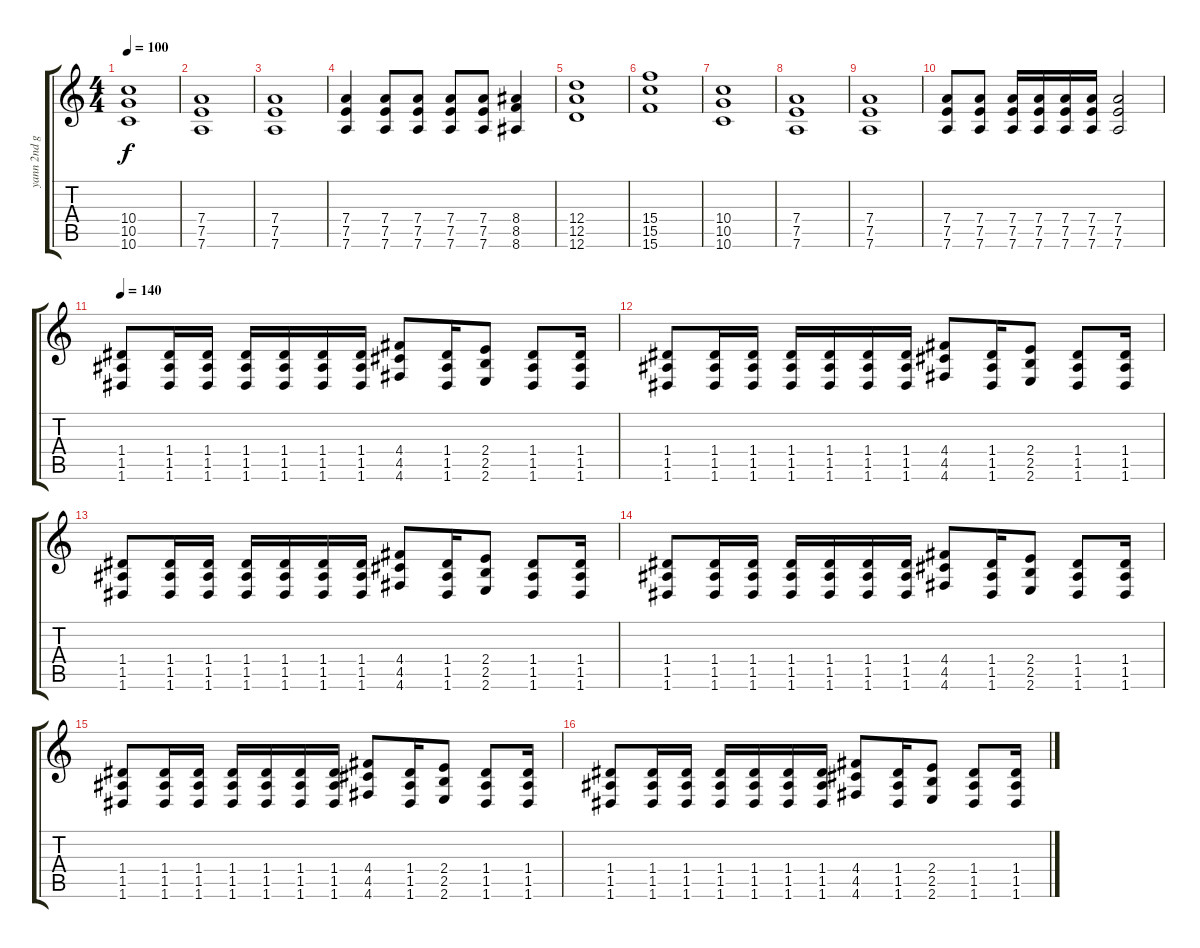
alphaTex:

\track ("yann 2nd guitar" "yann 2nd g") {instrument distortionguitar}
\staff {score tabs}
\tuning (E4 B3 G3 D3 A2 D2) {hide}
\ts (4 4)
\tempo 100
\clef g2
\ks c
(10.4 10.5 10.6).1{dy f} |
(7.4 7.5 7.6).1 |
(7.4 7.5 7.6).1 |
(7.4 7.5 7.6).4 (7.4 7.5 7.6).8 (7.4 7.5 7.6).8 (7.4 7.5 7.6).8 (7.4 7.5 7.6).8 (8.4 8.5 8.6).4 |
(12.4 12.5 12.6).1 |
(15.4 15.5 15.6).1 |
(10.4 10.5 10.6).1 |
(7.4 7.5 7.6).1 |
(7.4 7.5 7.6).1 |
(7.4 7.5 7.6).8 (7.4 7.5 7.6).8 (7.4 7.5 7.6).16 (7.4 7.5 7.6).16 (7.4 7.5 7.6).16 (7.4 7.5 7.6).16 (7.4 7.5 7.6).2 |
\tempo 140
(1.4 1.5 1.6).8{instrument distortionguitar} (1.4 1.5 1.6).16 (1.4 1.5 1.6).16 (1.4 1.5 1.6).16 (1.4 1.5 1.6).16 (1.4 1.5 1.6).16 (1.4 1.5 1.6).16 (4.4 4.5 4.6).8 (1.4 1.5 1.6).16 (2.4 2.5 2.6).8 (1.4 1.5 1.6).8 (1.4 1.5 1.6).16 |
(1.4 1.5 1.6).8 (1.4 1.5 1.6).16 (1.4 1.5 1.6).16 (1.4 1.5 1.6).16 (1.4 1.5 1.6).16 (1.4 1.5 1.6).16 (1.4 1.5 1.6).16 (4.4 4.5 4.6).8 (1.4 1.5 1.6).16 (2.4 2.5 2.6).8 (1.4 1.5 1.6).8 (1.4 1.5 1.6).16 |
(1.4 1.5 1.6).8 (1.4 1.5 1.6).16 (1.4 1.5 1.6).16 (1.4 1.5 1.6).16 (1.4 1.5 1.6).16 (1.4 1.5 1.6).16 (1.4 1.5 1.6).16 (4.4 4.5 4.6).8 (1.4 1.5 1.6).16 (2.4 2.5 2.6).8 (1.4 1.5 1.6).8 (1.4 1.5 1.6).16 |
(1.4 1.5 1.6).8 (1.4 1.5 1.6).16 (1.4 1.5 1.6).16 (1.4 1.5 1.6).16 (1.4 1.5 1.6).16 (1.4 1.5 1.6).16 (1.4 1.5 1.6).16 (4.4 4.5 4.6).8 (1.4 1.5 1.6).16 (2.4 2.5 2.6).8 (1.4 1.5 1.6).8 (1.4 1.5 1.6).16 |
(1.4 1.5 1.6).8 (1.4 1.5 1.6).16 (1.4 1.5 1.6).16 (1.4 1.5 1.6).16 (1.4 1.5 1.6).16 (1.4 1.5 1.6).16 (1.4 1.5 1.6).16 (4.4 4.5 4.6).8 (1.4 1.5 1.6).16 (2.4 2.5 2.6).8 (1.4 1.5 1.6).8 (1.4 1.5 1.6).16 |
(1.4 1.5 1.6).8 (1.4 1.5 1.6).16 (1.4 1.5 1.6).16 (1.4 1.5 1.6).16 (1.4 1.5 1.6).16 (1.4 1.5 1.6).16 (1.4 1.5 1.6).16 (4.4 4.5 4.6).8 (1.4 1.5 1.6).16 (2.4 2.5 2.6).8 (1.4 1.5 1.6).8 (1.4 1.5 1.6).16
